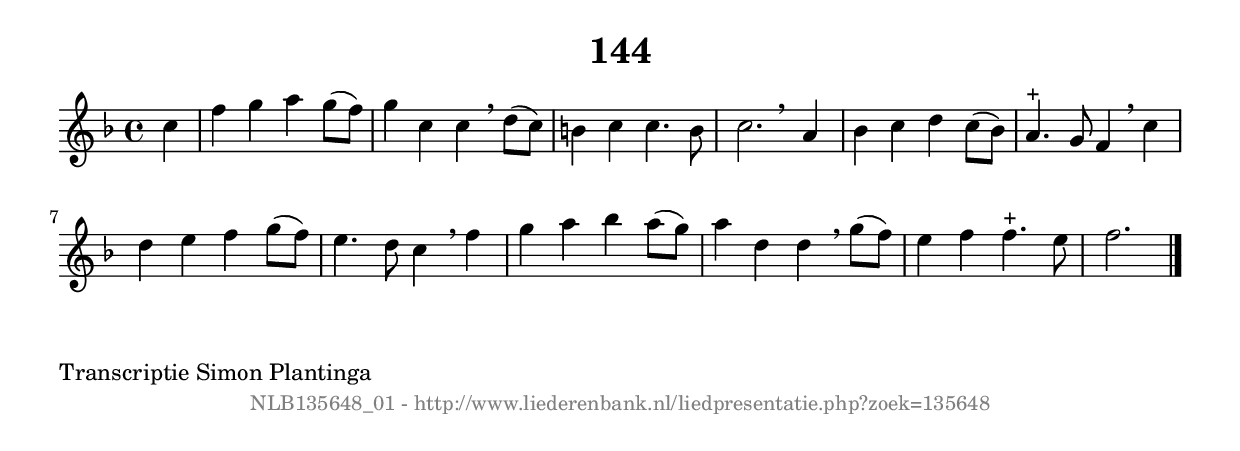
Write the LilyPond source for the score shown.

%
% produced by wce2krn 1.64 (7 June 2014)
%
\version"2.16"
#(append! paper-alist '(("long" . (cons (* 210 mm) (* 2000 mm)))))
#(set-default-paper-size "long")
sb = {\breathe}
mBreak = {\breathe }
bBreak = {\breathe }
x = {\once\override NoteHead #'style = #'cross }
gl=\glissando
itime={\override Staff.TimeSignature #'stencil = ##f }
ficta = {\once\set suggestAccidentals = ##t}
fine = {\once\override Score.RehearsalMark #'self-alignment-X = #1 \mark \markup {\italic{Fine}}}
dc = {\once\override Score.RehearsalMark #'self-alignment-X = #1 \mark \markup {\italic{D.C.}}}
dcf = {\once\override Score.RehearsalMark #'self-alignment-X = #1 \mark \markup {\italic{D.C. al Fine}}}
dcc = {\once\override Score.RehearsalMark #'self-alignment-X = #1 \mark \markup {\italic{D.C. al Coda}}}
ds = {\once\override Score.RehearsalMark #'self-alignment-X = #1 \mark \markup {\italic{D.S.}}}
dsf = {\once\override Score.RehearsalMark #'self-alignment-X = #1 \mark \markup {\italic{D.S. al Fine}}}
dsc = {\once\override Score.RehearsalMark #'self-alignment-X = #1 \mark \markup {\italic{D.S. al Coda}}}
pv = {\set Score.repeatCommands = #'((volta "1"))}
sv = {\set Score.repeatCommands = #'((volta "2"))}
tv = {\set Score.repeatCommands = #'((volta "3"))}
qv = {\set Score.repeatCommands = #'((volta "4"))}
xv = {\set Score.repeatCommands = #'((volta #f))}
\header{ tagline = ""
title = "144"
}
\score {{
\key f \major
\relative g'
{
\set melismaBusyProperties = #'()
\partial 32*8
\time 4/4
\tempo 4=120
\override Score.MetronomeMark #'transparent = ##t
\override Score.RehearsalMark #'break-visibility = #(vector #t #t #f)
c4 | f4 g4 a4 g8( f8) | g4 c,4 c4 \sb d8( c8) | b4 c4 c4. b8 | c2. \bar ":|:" \bBreak
a4 | bes4 c4 d4 c8( bes8) | a4.^"+" g8 f4 \sb c'4 | d4 e4 f4 g8( f8) | e4. d8 c4 \mBreak
f4 | g4 a4 bes4 a8( g8) | a4 d,4 d4 \sb g8( f8) | e4 f4 f4.^"+" e8 | f2. \bar "|."
 }}
 \midi { }
 \layout {
            indent = 0.0\cm
}
}
\markup { \wordwrap-string #" 
Transcriptie Simon Plantinga
"}
\markup { \vspace #0 } \markup { \with-color #grey \fill-line { \center-column { \smaller "NLB135648_01 - http://www.liederenbank.nl/liedpresentatie.php?zoek=135648" } } }
